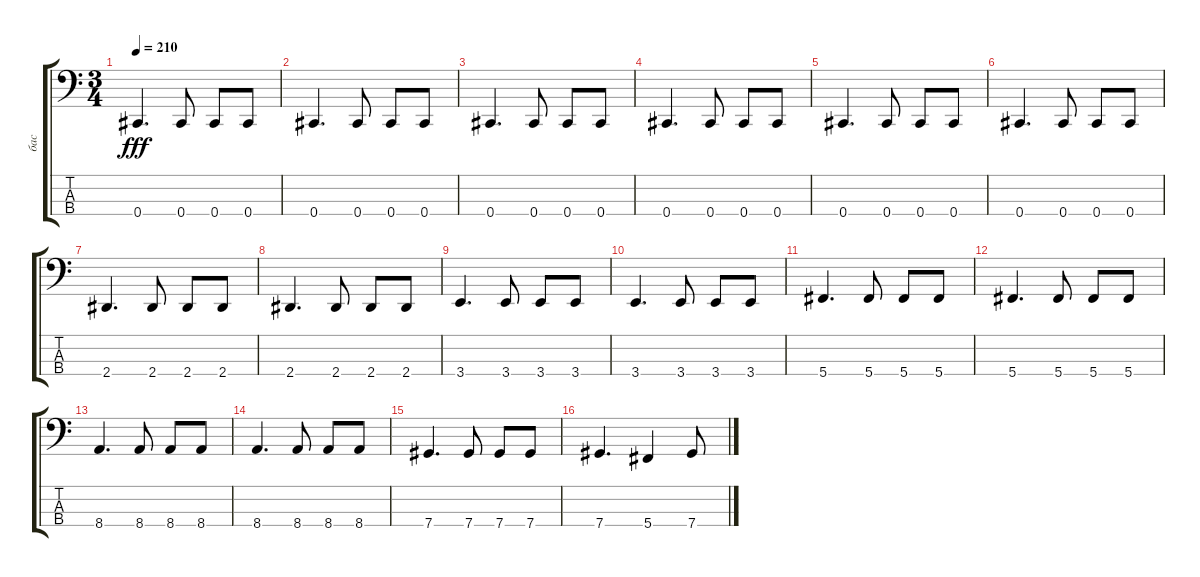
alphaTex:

\track ("бас" "бас") {instrument electricbasspick}
\staff {score tabs}
\tuning (Gb2 Db2 Ab1 Db1) {hide}
\ts (3 4)
\tempo 210
\clef f4
\ks c
0.4.4{d dy fff} 0.4.8 0.4.8 0.4.8 |
0.4.4{d} 0.4.8 0.4.8 0.4.8 |
0.4.4{d} 0.4.8 0.4.8 0.4.8 |
0.4.4{d} 0.4.8 0.4.8 0.4.8 |
0.4.4{d} 0.4.8 0.4.8 0.4.8 |
0.4.4{d} 0.4.8 0.4.8 0.4.8 |
2.4.4{d} 2.4.8 2.4.8 2.4.8 |
2.4.4{d} 2.4.8 2.4.8 2.4.8 |
3.4.4{d} 3.4.8 3.4.8 3.4.8 |
3.4.4{d} 3.4.8 3.4.8 3.4.8 |
5.4.4{d} 5.4.8 5.4.8 5.4.8 |
5.4.4{d} 5.4.8 5.4.8 5.4.8 |
8.4.4{d} 8.4.8 8.4.8 8.4.8 |
8.4.4{d} 8.4.8 8.4.8 8.4.8 |
7.4.4{d} 7.4.8 7.4.8 7.4.8 |
7.4.4{d} 5.4.4 7.4.8
